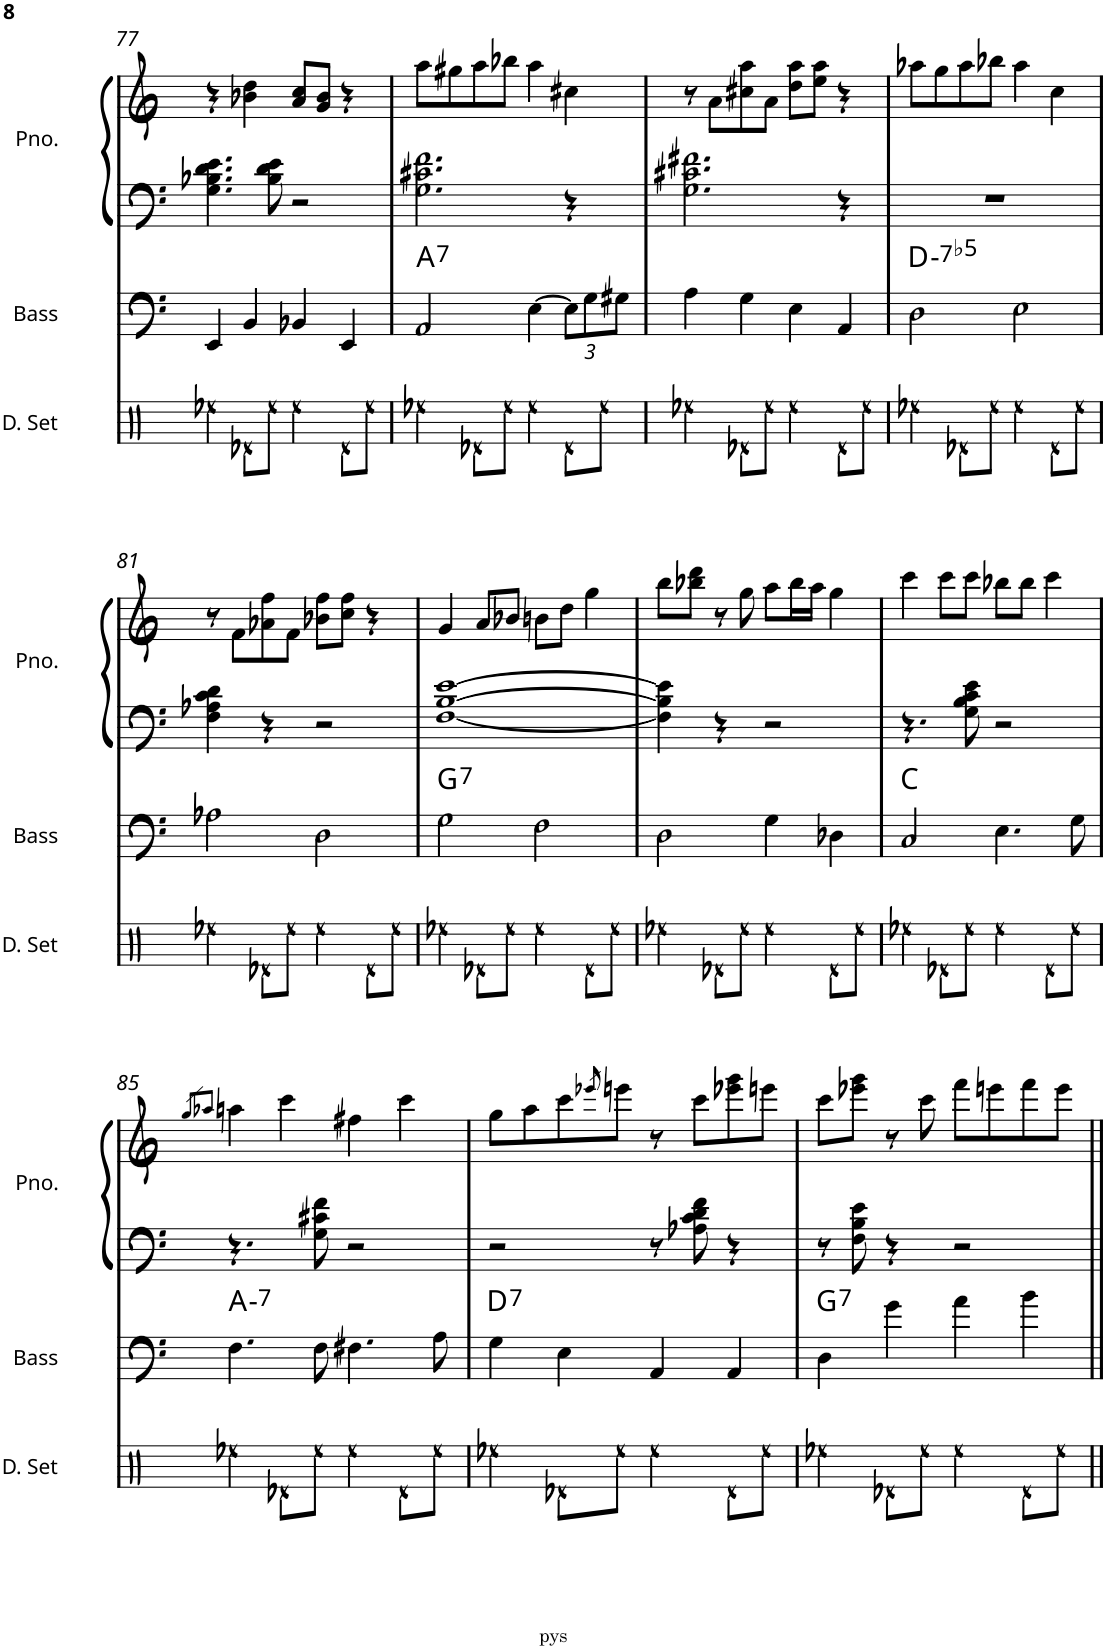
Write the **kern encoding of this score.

**kern	**kern	**harte	**kern	**kern
*part3	*part2	*part2	*part1	*part1
*staff4	*staff3	*	*staff2	*staff1
*I"Drumset	*I"Acoustic Bass	*	*I"Piano	*
*I'D. Set	*I'Bass	*	*I'Pno.	*
!!LO:PB:g=z
*clefX	*clefF4	*	*clefF4	*clefG2
*	*Trd7c12	*	*	*
*k[]	*k[]	*	*k[]	*k[]
*M4/4	*M4/4	*	*M4/4	*M4/4
=77	=77	=77	=77	=77
4Ree\	4EE/	.	4.G\ 4.B-X\ 4.d\ 4.e\	4r
8Rd\L	4BB/	.	.	4b-X\ 4dd\
8Ree\J	.	.	8B-\ 8d\ 8e\	.
4Ree\	4BB-X/	.	2r	8a/ 8cc/L
.	.	.	.	8g/ 8b-/J
8Rd\L	4EE/	.	.	4r
8Ree\J	.	.	.	.
=78	=78	=78	=78	=78
!	!	!LO:H:kt=7	!	!
4Ree\	2AA/	A:7	2.G\ 2.c#X\ 2.f\	8aa\L
.	.	.	.	8gg#X\
8Rd\L	.	.	.	8aa\
8Ree\J	.	.	.	8bb-X\J
4Ree\	[4E\	.	.	4aa\
*	*Xbrackettup	*	*	*
8Rd\L	12E\L]	.	4r	4cc#X\
.	12G\	.	.	.
8Ree\J	.	.	.	.
.	12G#X\J	.	.	.
=79	=79	=79	=79	=79
4Ree\	4A\	.	2.G\ 2.c#X\ 2.f#X\	8r
.	.	.	.	8a\L
8Rd\L	4G\	.	.	8cc#X\ 8aa\
8Ree\J	.	.	.	8a\J
4Ree\	4E\	.	.	8dd\ 8aa\L
.	.	.	.	8ee\ 8aa\J
8Rd\L	4AA/	.	4r	4r
8Ree\J	.	.	.	.
=80	=80	=80	=80	=80
!	!	!LO:H:kt=-7b5	!	!
4Ree\	2D\	D:hdim7	1r	8aa-X\L
.	.	.	.	8gg\
8Rd\L	.	.	.	8aa-\
8Ree\J	.	.	.	8bb-X\J
4Ree\	2E\	.	.	4aa-\
8Rd\L	.	.	.	4cc\
8Ree\J	.	.	.	.
!!LO:LB:g=z
=81	=81	=81	=81	=81
4Ree\	2A-X\	.	4F\ 4A-X\ 4c\ 4d\	8r
.	.	.	.	8f\L
8Rd\L	.	.	4r	8a-X\ 8ff\
8Ree\J	.	.	.	8f\J
4Ree\	2D\	.	2r	8b-X\ 8ff\L
.	.	.	.	8cc\ 8ff\J
8Rd\L	.	.	.	4r
8Ree\J	.	.	.	.
=82	=82	=82	=82	=82
!	!	!LO:H:kt=7	!	!
4Ree\	2G\	G:7	[1F [1B [1e	4g/
8Rd\L	.	.	.	8a/L
8Ree\J	.	.	.	8b-X/J
4Ree\	2F\	.	.	8bn\L
.	.	.	.	8dd\J
8Rd\L	.	.	.	4gg\
8Ree\J	.	.	.	.
=83	=83	=83	=83	=83
4Ree\	2D\	.	4F\] 4B\] 4e\]	8bb\L
.	.	.	.	8bb-X\ 8ddd\J
8Rd\L	.	.	4r	8r
8Ree\J	.	.	.	8gg\
4Ree\	4G\	.	2r	8aa\L
.	.	.	.	16bb-\L
.	.	.	.	16aa\JJ
8Rd\L	4D-X\	.	.	4gg\
8Ree\J	.	.	.	.
=84	=84	=84	=84	=84
4Ree\	2C/	C:maj	4.r	4ccc\
8Rd\L	.	.	.	8ccc\L
8Ree\J	.	.	8G\ 8B\ 8c\ 8e\	8ccc\J
4Ree\	4.E\	.	2r	8bb-X\L
.	.	.	.	8bb-\J
8Rd\L	.	.	.	4ccc\
8Ree\J	8G\	.	.	.
!!LO:LB:g=z
=85	=85	=85	=85	=85
.	.	.	.	8qgg/L
.	.	.	.	8qaa-X/J
!	!	!LO:H:kt=7	!	!
4Ree\	4.F\	A:min7	4.r	4aan\
8Rd\L	.	.	.	4ccc\
8Ree\J	8F\	.	8G\ 8c#X\ 8f\	.
4Ree\	4.F#X\	.	2r	4ff#X\
8Rd\L	.	.	.	4ccc\
8Ree\J	8A\	.	.	.
=86	=86	=86	=86	=86
!	!	!LO:H:kt=7	!	!
4Ree\	4G\	D:7	2r	8gg\L
.	.	.	.	8aa\
8Rd\L	4E\	.	.	8ccc\
.	.	.	.	8qeee-X/
8Ree\J	.	.	.	8eeen\J
4Ree\	4AA/	.	8r	8r
.	.	.	8A-X\ 8c\ 8d\ 8f\	8ccc\L
8Rd\L	4AA/	.	4r	8eee-X\ 8ggg\
8Ree\J	.	.	.	8eeen\J
=87	=87	=87	=87	=87
!	!	!LO:H:kt=7	!	!
4Ree\	4D\	G:7	8r	8ccc\L
.	.	.	8F\ 8B\ 8e\	8eee-X\ 8ggg\J
8Rd\L	4g\	.	4r	8r
8Ree\J	.	.	.	8ccc\
4Ree\	4a\	.	2r	8fff\L
.	.	.	.	8eeen\
8Rd\L	4b\	.	.	8fff\
8Ree\J	.	.	.	8eee\J
=||	=||	=||	=||	=||
*-	*-	*-	*-	*-
